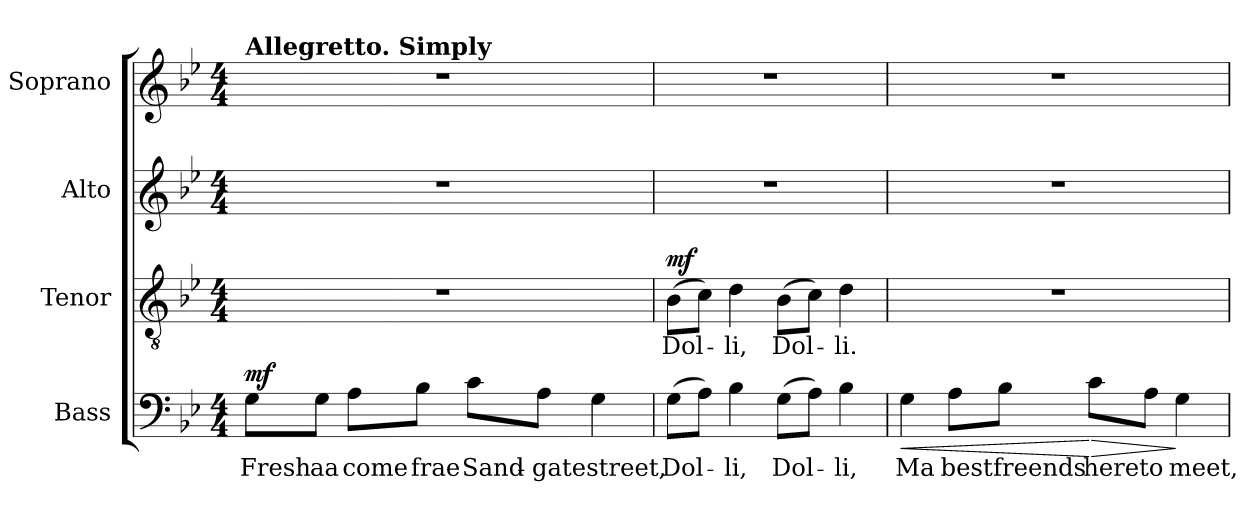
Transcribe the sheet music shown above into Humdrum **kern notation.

**kern	**text	**dynam	**kern	**text	**dynam	**kern	**kern
*part4	*part4	*part4	*part3	*part3	*part3	*part2	*part1
*staff4	*staff4	*staff4	*staff3	*staff3	*staff3	*staff2	*staff1
*I"Bass	*	*	*I"Tenor	*	*	*I"Alto	*I"Soprano
*I'B.	*	*	*I'T.	*	*	*I'A.	*I'S.
!!LO:PB:g=z
*clefF4	*	*	*clefGv2	*	*	*clefG2	*clefG2
*	*	*	*ITrd7c12	*	*	*	*
*k[b-e-]	*	*	*k[b-e-]	*	*	*k[b-e-]	*k[b-e-]
*B-:	*	*	*B-:	*	*	*B-:	*B-:
*M4/4	*	*	*M4/4	*	*	*M4/4	*M4/4
*MM100	*	*	*MM100	*	*	*MM100	*MM100
=1	=1	=1	=1	=1	=1	=1	=1
!	!	!	!	!	!	!	!LO:TX:a:B:t=Allegretto. Simply
!	!LO:LY:b:color=#000000	!	!	!	!	!	!
8Gi\L	Fresh	mf	1r	.	.	1r	1r
!	!LO:LY:b:color=#000000	!	!	!	!	!	!
8Gi\J	aa	.	.	.	.	.	.
!	!LO:LY:b:color=#000000	!	!	!	!	!	!
8Ai\L	come	.	.	.	.	.	.
!	!LO:LY:b:color=#000000	!	!	!	!	!	!
8B-i\J	frae	.	.	.	.	.	.
!	!LO:LY:b:color=#000000	!	!	!	!	!	!
8ci\L	Sand-	.	.	.	.	.	.
!	!LO:LY:b:color=#000000	!	!	!	!	!	!
8Ai\J	-gate	.	.	.	.	.	.
!	!LO:LY:b:color=#000000	!	!	!	!	!	!
4Gi\	street,	.	.	.	.	.	.
=2	=2	=2	=2	=2	=2	=2	=2
!	!LO:LY:b:color=#000000	!	!	!	!	!	!
!	!	!	!	!LO:LY:b:color=#000000	!	!	!
(8Gi\L	Dol-	.	(8BB-i\L	Dol-	mf	1r	1r
8Ai\J)	.	.	8Ci\J)	.	.	.	.
!	!LO:LY:b:color=#000000	!	!	!	!	!	!
!	!	!	!	!LO:LY:b:color=#000000	!	!	!
4B-i\	-li,	.	4Di\	-li,	.	.	.
!	!LO:LY:b:color=#000000	!	!	!	!	!	!
!	!	!	!	!LO:LY:b:color=#000000	!	!	!
(8Gi\L	Dol-	.	(8BB-i\L	Dol-	.	.	.
8Ai\J)	.	.	8Ci\J)	.	.	.	.
!	!LO:LY:b:color=#000000	!	!	!	!	!	!
!	!	!	!	!LO:LY:b:color=#000000	!	!	!
4B-i\	-li,	.	4Di\	-li.	.	.	.
=3	=3	=3	=3	=3	=3	=3	=3
!	!LO:LY:b:color=#000000	!LO:HP:b	!	!	!	!	!
!	!	!LO:HP:n=1:b	!	!	!	!	!
4Gi\	Ma	< >	1r	.	.	1r	1r
!	!LO:LY:b:color=#000000	!	!	!	!	!	!
8Ai\L	best	.	.	.	.	.	.
!	!LO:LY:b:color=#000000	!	!	!	!	!	!
8B-i\J	freends	]	.	.	.	.	.
!	!LO:LY:b:color=#000000	!LO:HP:n=1:b	!	!	!	!	!
8ci\L	here	[ >	.	.	.	.	.
!	!LO:LY:b:color=#000000	!	!	!	!	!	!
8Ai\J	to	.	.	.	.	.	.
!	!LO:LY:b:color=#000000	!	!	!	!	!	!
4Gi\	meet,	]	.	.	.	.	.
=	=	=	=	=	=	=	=
*-	*-	*-	*-	*-	*-	*-	*-
